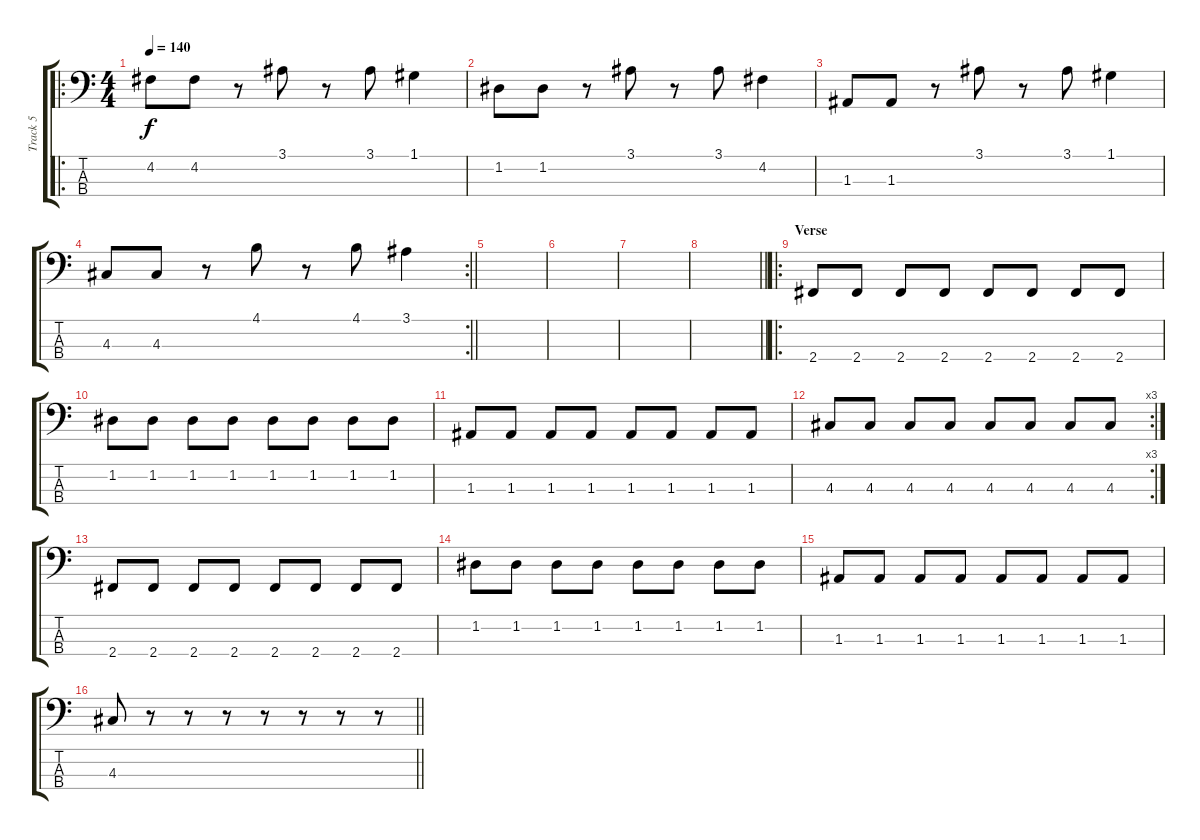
\track ("Track 5" "Track 5") {instrument electricbassfinger}
\staff {score tabs}
\tuning (G2 D2 A1 E1) {hide}
\ro
\ts (4 4)
\tempo 140
\clef f4
\ks c
4.2.8{dy f instrument electricbassfinger} 4.2.8 r.8 3.1.8 r.8 3.1.8 1.1.4 |
1.2.8 1.2.8 r.8 3.1.8 r.8 3.1.8 4.2.4 |
1.3.8 1.3.8 r.8 3.1.8 r.8 3.1.8 1.1.4 |
\rc 2
\barLineRight lightlight
4.3.8 4.3.8 r.8 4.1.8 r.8 4.1.8 3.1.4 |
|
|
|
\barLineRight lightlight
|
\ro
\section ("" "Verse")
2.4.8 2.4.8 2.4.8 2.4.8 2.4.8 2.4.8 2.4.8 2.4.8 |
1.2.8 1.2.8 1.2.8 1.2.8 1.2.8 1.2.8 1.2.8 1.2.8 |
1.3.8 1.3.8 1.3.8 1.3.8 1.3.8 1.3.8 1.3.8 1.3.8 |
\rc 3
4.3.8 4.3.8 4.3.8 4.3.8 4.3.8 4.3.8 4.3.8 4.3.8 |
2.4.8 2.4.8 2.4.8 2.4.8 2.4.8 2.4.8 2.4.8 2.4.8 |
1.2.8 1.2.8 1.2.8 1.2.8 1.2.8 1.2.8 1.2.8 1.2.8 |
1.3.8 1.3.8 1.3.8 1.3.8 1.3.8 1.3.8 1.3.8 1.3.8 |
\barLineRight lightlight
4.3.8 r.8 r.8 r.8 r.8 r.8 r.8 r.8
